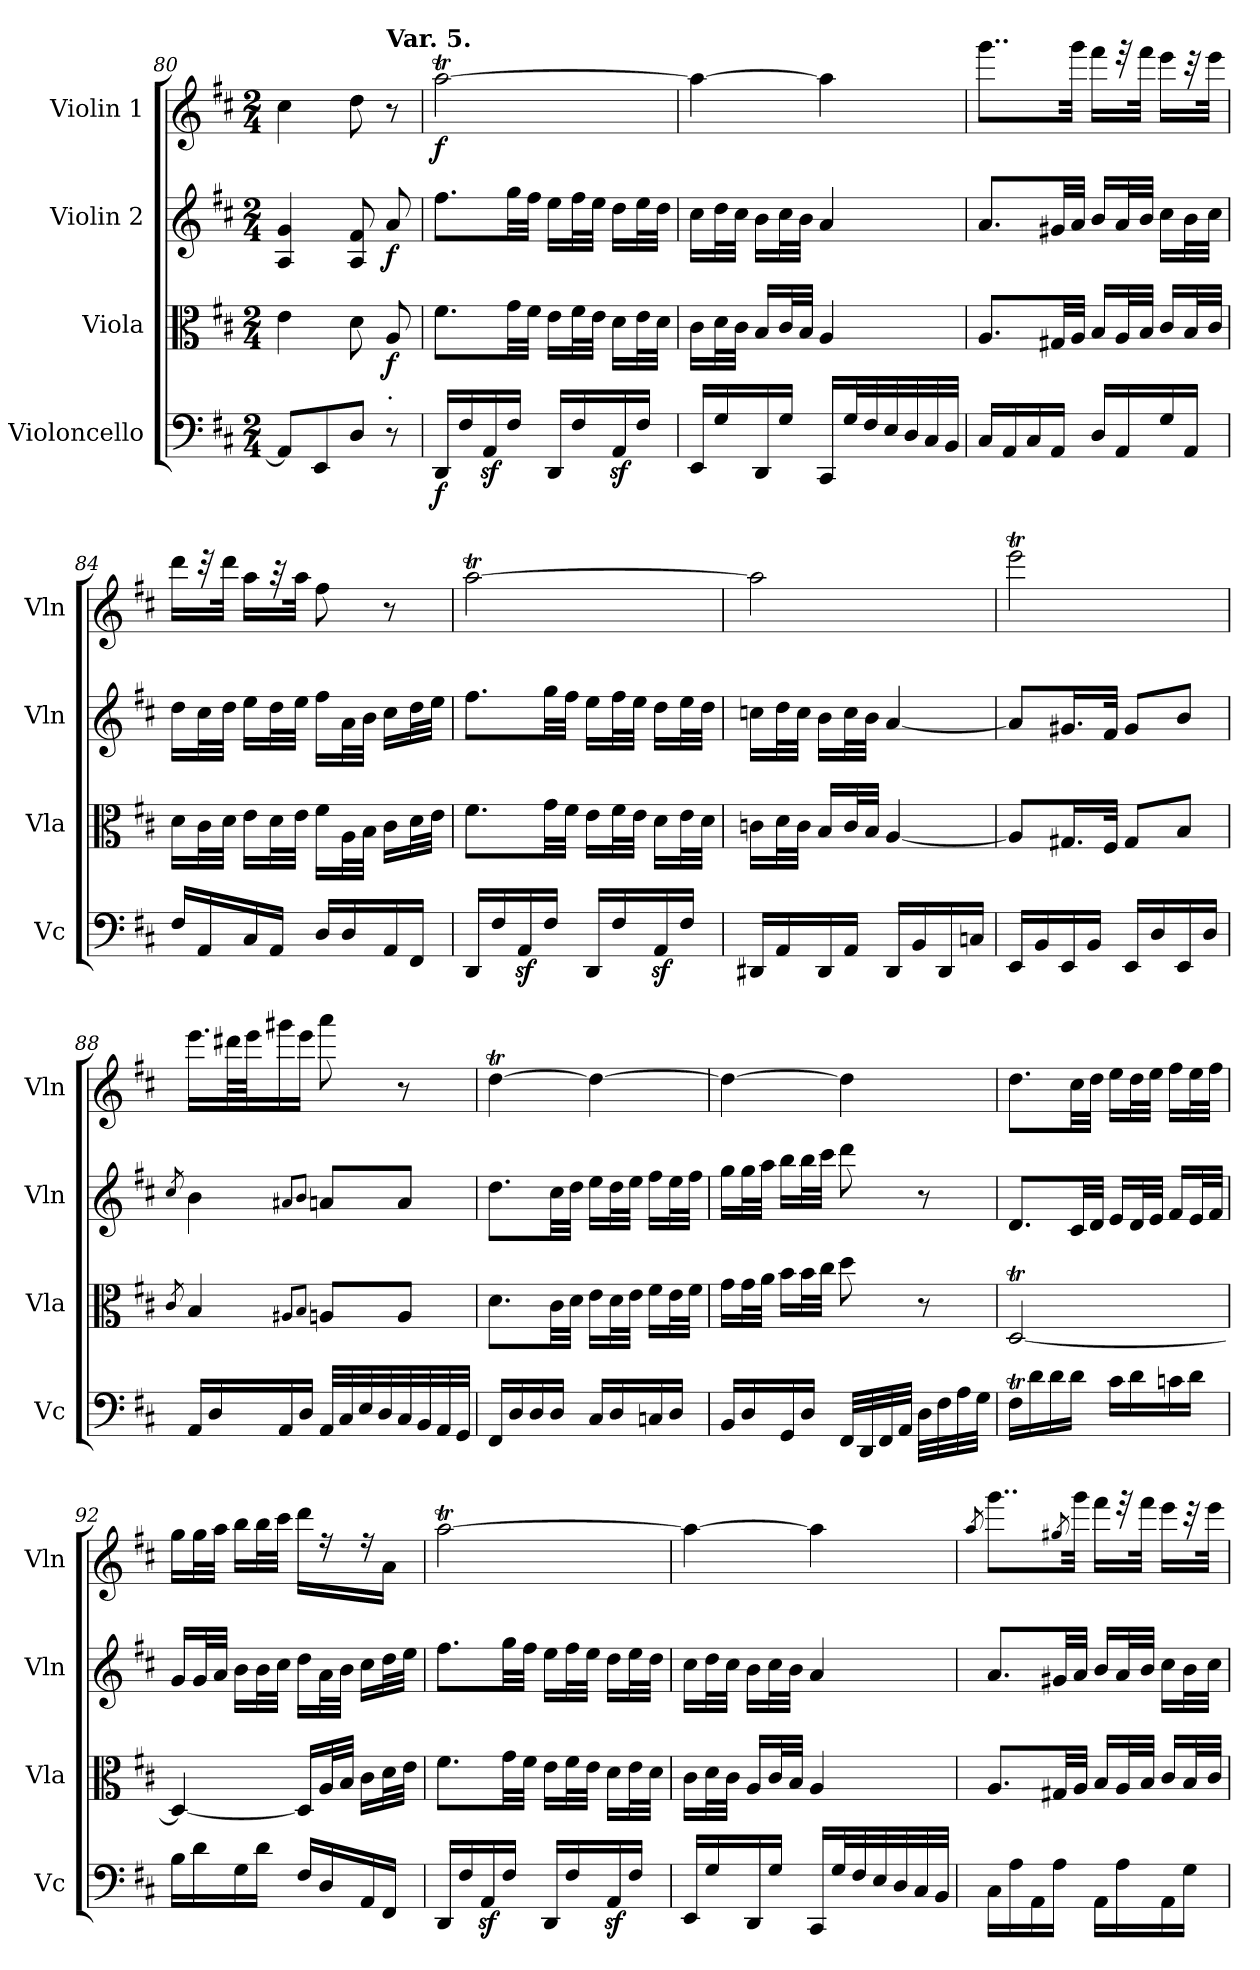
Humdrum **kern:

**kern	**dynam	**kern	**dynam	**kern	**dynam	**kern	**dynam
*part4	*part4	*part3	*part3	*part2	*part2	*part1	*part1
*staff4	*staff4	*staff3	*staff3	*staff2	*staff2	*staff1	*staff1
*I"Violoncello	*	*I"Viola	*	*I"Violin 2	*	*I"Violin 1	*
*I'Vc	*	*I'Vla	*	*I'Vln	*	*I'Vln	*
*clefF4	*	*clefC3	*	*clefG2	*	*clefG2	*
*k[f#c#]	*	*k[f#c#]	*	*k[f#c#]	*	*k[f#c#]	*
*D:	*	*D:	*	*D:	*	*D:	*
*M2/4	*	*M2/4	*	*M2/4	*	*M2/4	*
=80	=80	=80	=80	=80	=80	=80	=80
8AA/L]	.	4e\	.	4A/ 4g/	.	4cc#\	.
8EE/	.	.	.	.	.	.	.
8D/J	.	8d\	.	8A/ 8f#/	.	8dd\	.
!	!	!	!	!	!	!LO:TX:a:B:t=Var. 5.	!
!	!	!LO:TX:b:t=.	!	!	!	!	!
!	!	!	!LO:DY:b	!	!LO:DY:b	!	!
8r	.	8A/	f	8a/	f	8r	.
=81	=81	=81	=81	=81	=81	=81	=81
!	!LO:DY:b	!	!	!	!	!	!LO:DY:b
16DD/LL	f	8.f#\L	.	8.ff#\L	.	[2aaT\	f
16F#/	.	.	.	.	.	.	.
16AAz</	.	.	.	.	.	.	.
16F#/JJ	.	32g\LL	.	32gg\LL	.	.	.
.	.	32f#\JJJ	.	32ff#\JJJ	.	.	.
16DD/LL	.	16e\LL	.	16ee\LL	.	.	.
16F#/	.	32f#\L	.	32ff#\L	.	.	.
.	.	32e\JJJ	.	32ee\JJJ	.	.	.
16AAz</	.	16d\LL	.	16dd\LL	.	.	.
16F#/JJ	.	32e\L	.	32ee\L	.	.	.
.	.	32d\JJJ	.	32dd\JJJ	.	.	.
=82	=82	=82	=82	=82	=82	=82	=82
16EE/LL	.	16c#\LL	.	16cc#\LL	.	4aa\_	.
16G/	.	32d\L	.	32dd\L	.	.	.
.	.	32c#\JJJ	.	32cc#\JJJ	.	.	.
16DD/	.	16B/LL	.	16b\LL	.	.	.
16G/JJ	.	32c#/L	.	32cc#\L	.	.	.
.	.	32B/JJJ	.	32b\JJJ	.	.	.
16CC#/LL	.	4A/	.	4a/	.	4aa\]	.
32G/L	.	.	.	.	.	.	.
32F#/	.	.	.	.	.	.	.
32E/	.	.	.	.	.	.	.
32D/	.	.	.	.	.	.	.
32C#/	.	.	.	.	.	.	.
32BB/JJJ	.	.	.	.	.	.	.
=83	=83	=83	=83	=83	=83	=83	=83
16C#/LL	.	8.A/L	.	8.a/L	.	8..ggg\L	.
16AA/	.	.	.	.	.	.	.
16C#/	.	.	.	.	.	.	.
16AA/JJ	.	32G#X/LL	.	32g#X/LL	.	.	.
.	.	32A/JJJ	.	32a/JJJ	.	32ggg\Jkk	.
16D/LL	.	16B/LL	.	16b/LL	.	16fff#\LL	.
16AA/	.	32A/L	.	32a/L	.	32r	.
.	.	32B/JJJ	.	32b/JJJ	.	32fff#\JJk	.
16G/	.	16c#/LL	.	16cc#\LL	.	16eee\LL	.
16AA/JJ	.	32B/L	.	32b\L	.	32r	.
.	.	32c#/JJJ	.	32cc#\JJJ	.	32eee\JJk	.
=84	=84	=84	=84	=84	=84	=84	=84
16F#/LL	.	16d\LL	.	16dd\LL	.	16ddd\LL	.
16AA/	.	32c#\L	.	32cc#\L	.	32r	.
.	.	32d\JJJ	.	32dd\JJJ	.	32ddd\JJk	.
16C#/	.	16e\LL	.	16ee\LL	.	16aa\LL	.
16AA/JJ	.	32d\L	.	32dd\L	.	32r	.
.	.	32e\JJJ	.	32ee\JJJ	.	32aa\JJk	.
16D/LL	.	16f#\LL	.	16ff#\LL	.	8ff#\	.
16D/	.	32A\L	.	32a\L	.	.	.
.	.	32B\JJJ	.	32b\JJJ	.	.	.
16AA/	.	16c#\LL	.	16cc#\LL	.	8r	.
16FF#/JJ	.	32d\L	.	32dd\L	.	.	.
.	.	32e\JJJ	.	32ee\JJJ	.	.	.
=85	=85	=85	=85	=85	=85	=85	=85
16DD/LL	.	8.f#\L	.	8.ff#\L	.	[2aaT\	.
16F#/	.	.	.	.	.	.	.
16AAz</	.	.	.	.	.	.	.
16F#/JJ	.	32g\LL	.	32gg\LL	.	.	.
.	.	32f#\JJJ	.	32ff#\JJJ	.	.	.
16DD/LL	.	16e\LL	.	16ee\LL	.	.	.
16F#/	.	32f#\L	.	32ff#\L	.	.	.
.	.	32e\JJJ	.	32ee\JJJ	.	.	.
16AAz</	.	16d\LL	.	16dd\LL	.	.	.
16F#/JJ	.	32e\L	.	32ee\L	.	.	.
.	.	32d\JJJ	.	32dd\JJJ	.	.	.
=86	=86	=86	=86	=86	=86	=86	=86
16DD#X/LL	.	16cn\LL	.	16ccn\LL	.	2aa\]	.
16AA/	.	32d\L	.	32dd\L	.	.	.
.	.	32c\JJJ	.	32cc\JJJ	.	.	.
16DD#/	.	16B/LL	.	16b\LL	.	.	.
16AA/JJ	.	32c/L	.	32cc\L	.	.	.
.	.	32B/JJJ	.	32b\JJJ	.	.	.
16DD#/LL	.	[4A/	.	[4a/	.	.	.
16BB/	.	.	.	.	.	.	.
16DD#/	.	.	.	.	.	.	.
16Cn/JJ	.	.	.	.	.	.	.
=87	=87	=87	=87	=87	=87	=87	=87
16EE/LL	.	8A/L]	.	8a/L]	.	2eeeT\	.
16BB/	.	.	.	.	.	.	.
16EE/	.	16.G#X/L	.	16.g#X/L	.	.	.
16BB/JJ	.	.	.	.	.	.	.
.	.	32F#/JJk	.	32f#/JJk	.	.	.
16EE/LL	.	8G#/L	.	8g#/L	.	.	.
16D/	.	.	.	.	.	.	.
16EE/	.	8B/J	.	8b/J	.	.	.
16D/JJ	.	.	.	.	.	.	.
=88	=88	=88	=88	=88	=88	=88	=88
.	.	8qc#/	.	8qcc#/	.	.	.
16AA/LL	.	4B/	.	4b\	.	16.eee\LL	.
16D/	.	.	.	.	.	.	.
.	.	.	.	.	.	64ddd#X\LL	.
.	.	.	.	.	.	64eee\JJ	.
16AA/	.	.	.	.	.	16ggg#X\	.
16D/JJ	.	.	.	.	.	16eee\JJ	.
.	.	8qA#X/L	.	8qa#X/L	.	.	.
.	.	8qB/J	.	8qb/J	.	.	.
32AA/LLL	.	8An/L	.	8an/L	.	8aaa\	.
32C#/	.	.	.	.	.	.	.
32E/	.	.	.	.	.	.	.
32D/	.	.	.	.	.	.	.
32C#/	.	8A/J	.	8a/J	.	8r	.
32BB/	.	.	.	.	.	.	.
32AA/	.	.	.	.	.	.	.
32GG/JJJ	.	.	.	.	.	.	.
=89	=89	=89	=89	=89	=89	=89	=89
16FF#/LL	.	8.d\L	.	8.dd\L	.	[4ddT\	.
16D/	.	.	.	.	.	.	.
16D/	.	.	.	.	.	.	.
16D/JJ	.	32c#\LL	.	32cc#\LL	.	.	.
.	.	32d\JJJ	.	32dd\JJJ	.	.	.
16C#/LL	.	16e\LL	.	16ee\LL	.	4dd\_	.
16D/	.	32d\L	.	32dd\L	.	.	.
.	.	32e\JJJ	.	32ee\JJJ	.	.	.
16Cn/	.	16f#\LL	.	16ff#\LL	.	.	.
16D/JJ	.	32e\L	.	32ee\L	.	.	.
.	.	32f#\JJJ	.	32ff#\JJJ	.	.	.
=90	=90	=90	=90	=90	=90	=90	=90
16BB/LL	.	16g\LL	.	16gg\LL	.	4dd\_	.
16D/	.	32g\L	.	32gg\L	.	.	.
.	.	32a\JJJ	.	32aa\JJJ	.	.	.
16GG/	.	16b\LL	.	16bb\LL	.	.	.
16D/JJ	.	32b\L	.	32bb\L	.	.	.
.	.	32cc#\JJJ	.	32ccc#\JJJ	.	.	.
32FF#/LLL	.	8dd\	.	8ddd\	.	4dd\]	.
32DD/	.	.	.	.	.	.	.
32FF#/	.	.	.	.	.	.	.
32AA/JJJ	.	.	.	.	.	.	.
32D\LLL	.	8r	.	8r	.	.	.
32F#\	.	.	.	.	.	.	.
32A\	.	.	.	.	.	.	.
32G\JJJ	.	.	.	.	.	.	.
=91	=91	=91	=91	=91	=91	=91	=91
16F#t\LL	.	[2DT/	.	8.d/L	.	8.dd\L	.
16d\	.	.	.	.	.	.	.
16d\	.	.	.	.	.	.	.
16d\JJ	.	.	.	32c#/LL	.	32cc#\LL	.
.	.	.	.	32d/JJJ	.	32dd\JJJ	.
16c#\LL	.	.	.	16e/LL	.	16ee\LL	.
16d\	.	.	.	32d/L	.	32dd\L	.
.	.	.	.	32e/JJJ	.	32ee\JJJ	.
16cn\	.	.	.	16f#/LL	.	16ff#\LL	.
16d\JJ	.	.	.	32e/L	.	32ee\L	.
.	.	.	.	32f#/JJJ	.	32ff#\JJJ	.
=92	=92	=92	=92	=92	=92	=92	=92
16B\LL	.	4D/_	.	16g/LL	.	16gg\LL	.
16d\	.	.	.	32g/L	.	32gg\L	.
.	.	.	.	32a/JJJ	.	32aa\JJJ	.
16G\	.	.	.	16b\LL	.	16bb\LL	.
16d\JJ	.	.	.	32b\L	.	32bb\L	.
.	.	.	.	32cc#\JJJ	.	32ccc#\JJJ	.
16F#/LL	.	16D/LL]	.	16dd\LL	.	16ddd\LL	.
16D/	.	32A/L	.	32a\L	.	16r	.
.	.	32B/JJJ	.	32b\JJJ	.	.	.
16AA/	.	16c#\LL	.	16cc#\LL	.	16r	.
16FF#/JJ	.	32d\L	.	32dd\L	.	16a\JJ	.
.	.	32e\JJJ	.	32ee\JJJ	.	.	.
=93	=93	=93	=93	=93	=93	=93	=93
16DD/LL	.	8.f#\L	.	8.ff#\L	.	[2aaT\	.
16F#/	.	.	.	.	.	.	.
16AAz</	.	.	.	.	.	.	.
16F#/JJ	.	32g\LL	.	32gg\LL	.	.	.
.	.	32f#\JJJ	.	32ff#\JJJ	.	.	.
16DD/LL	.	16e\LL	.	16ee\LL	.	.	.
16F#/	.	32f#\L	.	32ff#\L	.	.	.
.	.	32e\JJJ	.	32ee\JJJ	.	.	.
16AAz</	.	16d\LL	.	16dd\LL	.	.	.
16F#/JJ	.	32e\L	.	32ee\L	.	.	.
.	.	32d\JJJ	.	32dd\JJJ	.	.	.
=94	=94	=94	=94	=94	=94	=94	=94
16EE/LL	.	16c#\LL	.	16cc#\LL	.	4aa\_	.
16G/	.	32d\L	.	32dd\L	.	.	.
.	.	32c#\JJJ	.	32cc#\JJJ	.	.	.
16DD/	.	16A/LL	.	16b\LL	.	.	.
16G/JJ	.	32c#/L	.	32cc#\L	.	.	.
.	.	32B/JJJ	.	32b\JJJ	.	.	.
16CC#/LL	.	4A/	.	4a/	.	4aa\]	.
32G/L	.	.	.	.	.	.	.
32F#/	.	.	.	.	.	.	.
32E/	.	.	.	.	.	.	.
32D/	.	.	.	.	.	.	.
32C#/	.	.	.	.	.	.	.
32BB/JJJ	.	.	.	.	.	.	.
=95	=95	=95	=95	=95	=95	=95	=95
.	.	.	.	.	.	8qaa/	.
16C#\LL	.	8.A/L	.	8.a/L	.	8..ggg\L	.
16A\	.	.	.	.	.	.	.
16AA\	.	.	.	.	.	.	.
16A\JJ	.	32G#X/LL	.	32g#X/LL	.	.	.
.	.	.	.	.	.	8qgg#X/	.
.	.	32A/JJJ	.	32a/JJJ	.	32ggg\Jkk	.
16AA\LL	.	16B/LL	.	16b/LL	.	16fff#\LL	.
16A\	.	32A/L	.	32a/L	.	32r	.
.	.	32B/JJJ	.	32b/JJJ	.	32fff#\JJk	.
16AA\	.	16c#/LL	.	16cc#\LL	.	16eee\LL	.
16G\JJ	.	32B/L	.	32b\L	.	32r	.
.	.	32c#/JJJ	.	32cc#\JJJ	.	32eee\JJk	.
=	=	=	=	=	=	=	=
*-	*-	*-	*-	*-	*-	*-	*-
